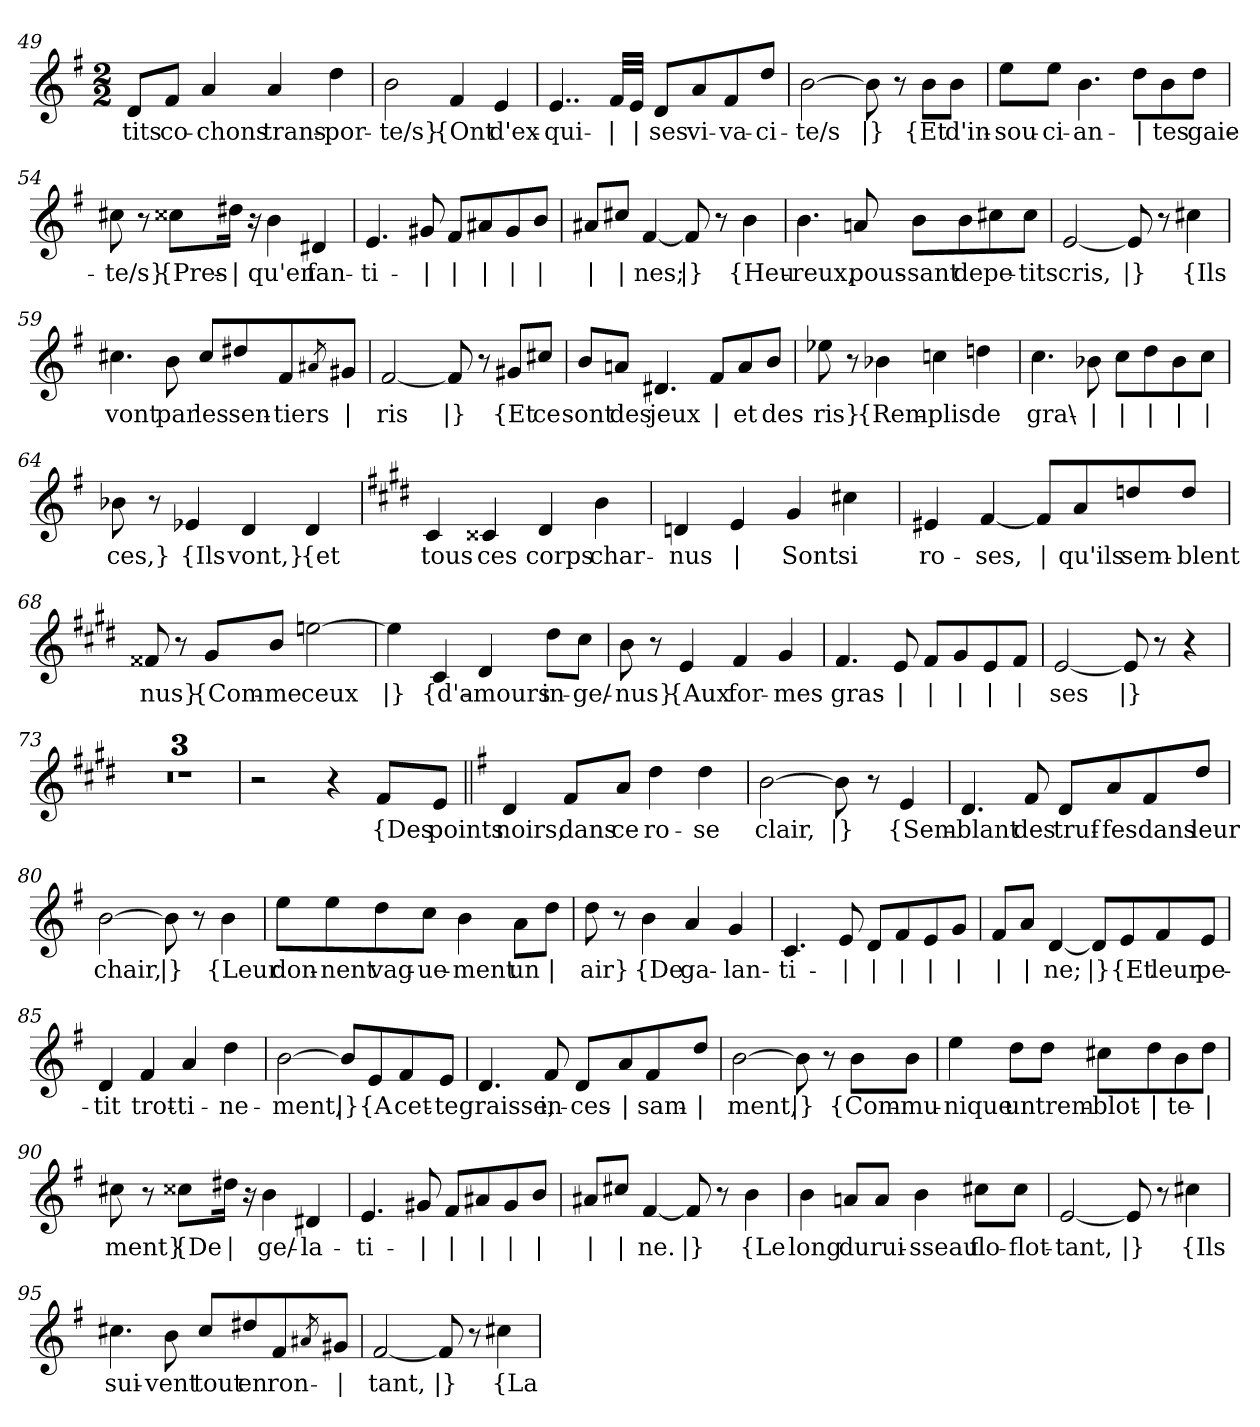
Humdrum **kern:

**kern	**text
*part1	*part1
*staff1	*staff1
*clefG2	*
*k[f#]	*
*M2/2	*
=49	=49
!	!LO:LY:b
8d/L	-tits
!	!LO:LY:b
8f#/J	co-
!	!LO:LY:b
4a/	-chons
!	!LO:LY:b
4a/	trans-
!	!LO:LY:b
4dd\	-por-
!!LO:PB:g=z
=50	=50
!	!LO:LY:b
2b\	-te/s}
!	!LO:LY:b
4f#/	{Ont
!	!LO:LY:b
4e/	d'ex-
=51	=51
!	!LO:LY:b
4..e/	-qui-
!	!LO:LY:b
32f#/LLL	|
!	!LO:LY:b
32e/JJJ	|
!	!LO:LY:b
8d/L	-ses
!	!LO:LY:b
8a/	vi-
!	!LO:LY:b
8f#/	-va-
!	!LO:LY:b
8dd/J	-ci-
=52	=52
!	!LO:LY:b
[2b\	-te/s
!	!LO:LY:b
8b\]	|}
8r	.
!	!LO:LY:b
8b\L	{Et
!	!LO:LY:b
8b\J	d'in-
=53	=53
!	!LO:LY:b
8ee\L	-sou-
!	!LO:LY:b
8ee\J	-ci-
!	!LO:LY:b
4.b\	-an-
!	!LO:LY:b
8dd\L	|
!	!LO:LY:b
8b\	-tes
!	!LO:LY:b
8dd\J	gaie-
!!LO:LB:g=z
=54	=54
!	!LO:LY:b
8cc#X\	-te/s}
8r	.
!	!LO:LY:b
8cc##X\L	{Pres-
!	!LO:LY:b
16dd#X\Jk	|
16r	.
!	!LO:LY:b
4b\	qu'en
!	!LO:LY:b
4d#X/	-fan-
=55	=55
!	!LO:LY:b
4.e/	-ti-
!	!LO:LY:b
8g#X/	|
!	!LO:LY:b
8f#/L	|
!	!LO:LY:b
8a#X/	|
!	!LO:LY:b
8g#/	|
!	!LO:LY:b
8b/J	|
=56	=56
!	!LO:LY:b
8a#X/L	|
!	!LO:LY:b
8cc#X/J	|
!	!LO:LY:b
[4f#/	-nes;
!	!LO:LY:b
8f#/]	|}
8r	.
!	!LO:LY:b
4b\	{Heu-
=57	=57
!	!LO:LY:b
4.b\	-reux,
!	!LO:LY:b
8an/	pous-
!	!LO:LY:b
8b\L	-sant
!	!LO:LY:b
8b\	de
!	!LO:LY:b
8cc#X\	pe-
!	!LO:LY:b
8cc#\J	-tits
!!LO:LB:g=z
=58	=58
!	!LO:LY:b
[2e/	cris,
!	!LO:LY:b
8e/]	|}
8r	.
!	!LO:LY:b
4cc#X\	{Ils
=59	=59
!	!LO:LY:b
4.cc#X\	vont
!	!LO:LY:b
8b\	par
!	!LO:LY:b
8cc#/L	les
!	!LO:LY:b
8dd#X/	sen-
!	!LO:LY:b
8f#/	-tiers
8qa#X/	.
!	!LO:LY:b
8g#X/J	|
=60	=60
!	!LO:LY:b
[2f#/	-ris
!	!LO:LY:b
8f#/]	|}
8r	.
!	!LO:LY:b
8g#X/L	{Et
!	!LO:LY:b
8cc#X/J	ce
=61	=61
!	!LO:LY:b
8b/L	sont
!	!LO:LY:b
8an/J	des
!	!LO:LY:b
4.d#X/	jeux
!	!LO:LY:b
8f#/L	|
!	!LO:LY:b
8a/	et
!	!LO:LY:b
8b/J	des
!!LO:LB:g=z
=62	=62
!	!LO:LY:b
8ee-X\	ris}
8r	.
!	!LO:LY:b
4b-X\	{Rem-
!	!LO:LY:b
4ccn\	-plis
!	!LO:LY:b
4ddn\	de
=63	=63
!	!LO:LY:b
4.cc\	gra\-
!	!LO:LY:b
8b-X\	|
!	!LO:LY:b
8cc\L	|
!	!LO:LY:b
8dd\	|
!	!LO:LY:b
8b-\	|
!	!LO:LY:b
8cc\J	|
=64	=64
!	!LO:LY:b
8b-X\	-ces,}
8r	.
!	!LO:LY:b
4e-X/	{Ils
!	!LO:LY:b
4d/	vont,}
!	!LO:LY:b
4d/	{et
=65	=65
*k[f#c#g#d#]	*
!	!LO:LY:b
4c#/	tous
!	!LO:LY:b
4c##X/	ces
!	!LO:LY:b
4d#/	corps
!	!LO:LY:b
4b\	char-
=66	=66
!	!LO:LY:b
4dn/	-nus
!	!LO:LY:b
4e/	|
!	!LO:LY:b
4g#/	Sont
!	!LO:LY:b
4cc#X\	si
!!LO:LB:g=z
=67	=67
!	!LO:LY:b
4e#X/	ro-
!	!LO:LY:b
[4f#/	-ses,
!	!LO:LY:b
8f#/L]	|
!	!LO:LY:b
8a/	qu'ils
!	!LO:LY:b
8ddn/	sem-
!	!LO:LY:b
8dd/J	-blent
=68	=68
!	!LO:LY:b
8f##X/	nus}
8r	.
!	!LO:LY:b
8g#/L	{Com-
!	!LO:LY:b
8b/J	-me
!	!LO:LY:b
[2een\	ceux
=69	=69
!	!LO:LY:b
4ee\]	|}
!	!LO:LY:b
4c#/	{d'a-
!	!LO:LY:b
4d#/	-mours
!	!LO:LY:b
8dd#\L	in-
!	!LO:LY:b
8cc#\J	-ge/-
!!LO:LB:g=z
=70	=70
!	!LO:LY:b
8b\	-nus}
8r	.
!	!LO:LY:b
4e/	{Aux
!	!LO:LY:b
4f#/	for-
!	!LO:LY:b
4g#/	-mes
=71	=71
!	!LO:LY:b
4.f#/	gras-
!	!LO:LY:b
8e/	|
!	!LO:LY:b
8f#/L	|
!	!LO:LY:b
8g#/	|
!	!LO:LY:b
8e/	|
!	!LO:LY:b
8f#/J	|
=72	=72
!	!LO:LY:b
[2e/	-ses
!	!LO:LY:b
8e/]	|}
8r	.
4r	.
=73	=73
1r	.
=74	=74
1r	.
=75	=75
1r	.
=76	=76
2r	.
4r	.
!	!LO:LY:b
8f#/L	{Des
!	!LO:LY:b
8e/J	points
!!LO:LB:g=z
=77||	=77||
*k[f#]	*
!	!LO:LY:b
4d/	noirs,
!	!LO:LY:b
8f#/L	dans
!	!LO:LY:b
8a/J	ce
!	!LO:LY:b
4dd\	ro-
!	!LO:LY:b
4dd\	-se
=78	=78
!	!LO:LY:b
[2b\	clair,
!	!LO:LY:b
8b\]	|}
8r	.
!	!LO:LY:b
4e/	{Sem-
=79	=79
!	!LO:LY:b
4.d/	-blant
!	!LO:LY:b
8f#/	des
!	!LO:LY:b
8d/L	truf-
!	!LO:LY:b
8a/	-fes
!	!LO:LY:b
8f#/	dans
!	!LO:LY:b
8dd/J	leur
=80	=80
!	!LO:LY:b
[2b\	chair,
!	!LO:LY:b
8b\]	|}
8r	.
!	!LO:LY:b
4b\	{Leur
!!LO:LB:g=z
=81	=81
!	!LO:LY:b
8ee\L	don-
!	!LO:LY:b
8ee\	-nent
!	!LO:LY:b
8dd\	vag-
!	!LO:LY:b
8cc\J	-ue-
!	!LO:LY:b
4b\	-ment
!	!LO:LY:b
8a\L	un
!	!LO:LY:b
8dd\J	|
=82	=82
!	!LO:LY:b
8dd\	air}
8r	.
!	!LO:LY:b
4b\	{De
!	!LO:LY:b
4a/	ga-
!	!LO:LY:b
4g/	-lan-
=83	=83
!	!LO:LY:b
4.c/	-ti-
!	!LO:LY:b
8e/	|
!	!LO:LY:b
8d/L	|
!	!LO:LY:b
8f#/	|
!	!LO:LY:b
8e/	|
!	!LO:LY:b
8g/J	|
=84	=84
!	!LO:LY:b
8f#/L	|
!	!LO:LY:b
8a/J	|
!	!LO:LY:b
[4d/	ne;
!	!LO:LY:b
8d/L]	|}
!	!LO:LY:b
8e/	{Et
!	!LO:LY:b
8f#/	leur
!	!LO:LY:b
8e/J	pe-
!!LO:LB:g=z
=85	=85
!	!LO:LY:b
4d/	-tit
!	!LO:LY:b
4f#/	trot-
!	!LO:LY:b
4a/	-ti-
!	!LO:LY:b
4dd\	-ne-
=86	=86
!	!LO:LY:b
[2b\	-ment,
!	!LO:LY:b
8b/L]	|}
!	!LO:LY:b
8e/	{A
!	!LO:LY:b
8f#/	cet-
!	!LO:LY:b
8e/J	-te
=87	=87
!	!LO:LY:b
4.d/	graisse,
!	!LO:LY:b
8f#/	in-
!	!LO:LY:b
8d/L	-ces-
!	!LO:LY:b
8a/	|
!	!LO:LY:b
8f#/	-sam-
!	!LO:LY:b
8dd/J	|
=88	=88
!	!LO:LY:b
[2b\	-ment,
!	!LO:LY:b
8b\]	|}
8r	.
!	!LO:LY:b
8b\L	{Com-
!	!LO:LY:b
8b\J	-mu-
!!LO:LB:g=z
=89	=89
!	!LO:LY:b
4ee\	-nique
!	!LO:LY:b
8dd\L	un
!	!LO:LY:b
8dd\J	trem-
!	!LO:LY:b
8cc#X\L	-blot-
!	!LO:LY:b
8dd\	|
!	!LO:LY:b
8b\	-te-
!	!LO:LY:b
8dd\J	|
=90	=90
!	!LO:LY:b
8cc#X\	-ment}
8r	.
!	!LO:LY:b
8cc##X\L	{De
!	!LO:LY:b
16dd#X\Jk	|
16r	.
!	!LO:LY:b
4b\	ge/-
!	!LO:LY:b
4d#X/	-la-
=91	=91
!	!LO:LY:b
4.e/	-ti-
!	!LO:LY:b
8g#X/	|
!	!LO:LY:b
8f#/L	|
!	!LO:LY:b
8a#X/	|
!	!LO:LY:b
8g#/	|
!	!LO:LY:b
8b/J	|
=92	=92
!	!LO:LY:b
8a#X/L	|
!	!LO:LY:b
8cc#X/J	|
!	!LO:LY:b
[4f#/	-ne.
!	!LO:LY:b
8f#/]	|}
8r	.
!	!LO:LY:b
4b\	{Le
!!LO:LB:g=z
=93	=93
!	!LO:LY:b
4b\	long
!	!LO:LY:b
8an/L	du
!	!LO:LY:b
8a/J	rui-
!	!LO:LY:b
4b\	-sseau
!	!LO:LY:b
8cc#X\L	flo-
!	!LO:LY:b
8cc#\J	-flot-
=94	=94
!	!LO:LY:b
[2e/	-tant,
!	!LO:LY:b
8e/]	|}
8r	.
!	!LO:LY:b
4cc#X\	{Ils
=95	=95
!	!LO:LY:b
4.cc#X\	sui-
!	!LO:LY:b
8b\	-vent
!	!LO:LY:b
8cc#/L	tout
!	!LO:LY:b
8dd#X/	en
!	!LO:LY:b
8f#/	ron-
8qa#X/	.
!	!LO:LY:b
8g#X/J	|
=96	=96
!	!LO:LY:b
[2f#/	-tant,
!	!LO:LY:b
8f#/]	|}
8r	.
!	!LO:LY:b
4cc#X\	{La
=	=
*-	*-
